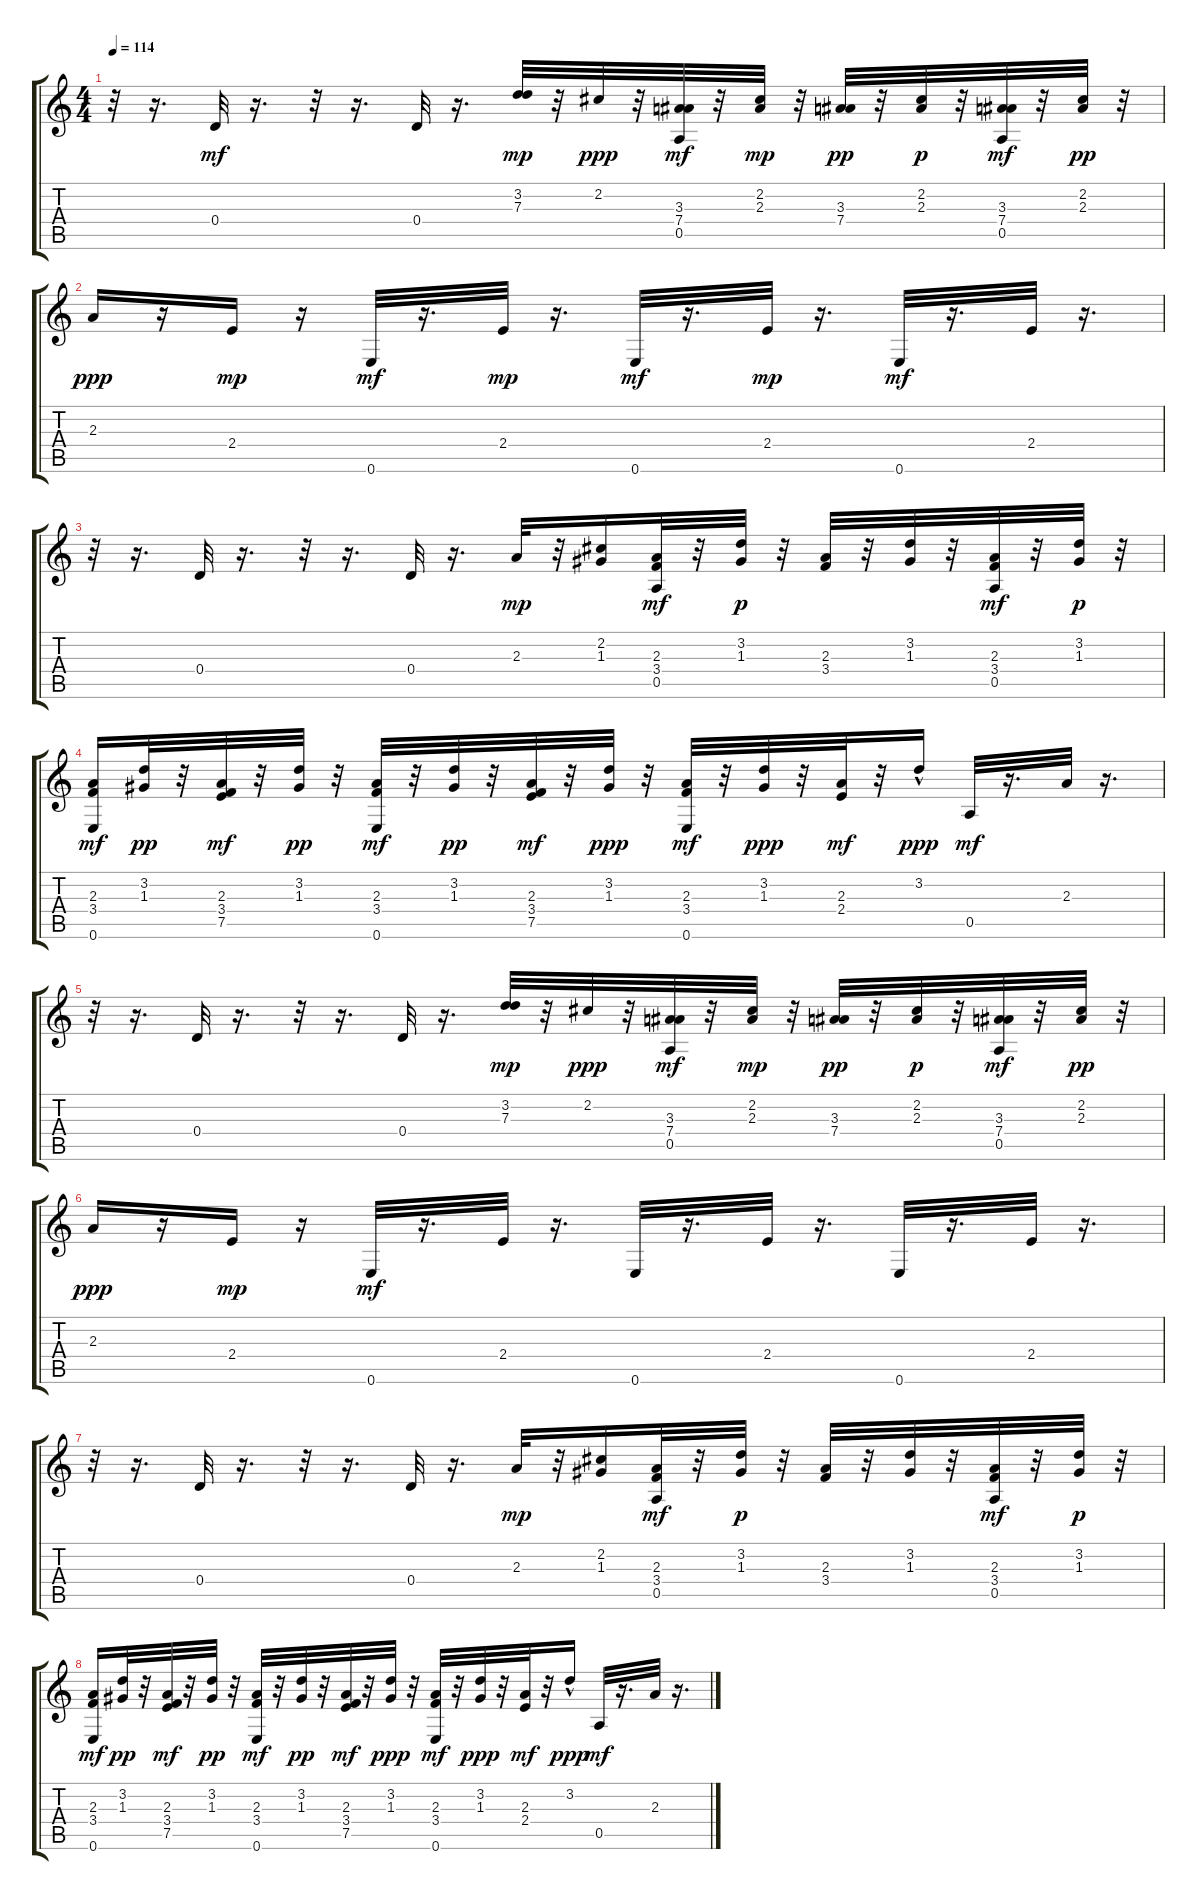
\track "" {instrument electricguitarmuted}
\staff {score tabs}
\tuning (E4 B3 G3 D3 A2 E2) {hide}
\ts (4 4)
\tempo 114
\clef g2
\ks c
r.32{dy mf} r.16{d} 0.4.32 r.16{d} r.32 r.16{d} 0.4.32 r.16{d} (3.2 7.3).32{dy mp} r.32 2.2.32{dy ppp} r.32 (3.3 7.4 0.5).32{dy mf} r.32 (2.2 2.3).32{dy mp} r.32 (3.3 7.4).32{dy pp} r.32 (2.2 2.3).32{dy p} r.32 (3.3 7.4 0.5).32{dy mf} r.32 (2.2 2.3).32{dy pp} r.32 |
2.3.16{dy ppp} r.16 2.4.16{dy mp} r.16 0.6.32{dy mf} r.16{d} 2.4.32{dy mp} r.16{d} 0.6.32{dy mf} r.16{d} 2.4.32{dy mp} r.16{d} 0.6.32{dy mf} r.16{d} 2.4.32 r.16{d} |
r.32 r.16{d} 0.4.32 r.16{d} r.32 r.16{d} 0.4.32 r.16{d} 2.3.32{dy mp} r.32 (2.2 1.3).16 (2.3 3.4 0.5).32{dy mf} r.32 (3.2 1.3).32{dy p} r.32 (2.3 3.4).32 r.32 (3.2 1.3).32 r.32 (2.3 3.4 0.5).32{dy mf} r.32 (3.2 1.3).32{dy p} r.32 |
(2.3 3.4 0.6).16{dy mf} (3.2 1.3).32{dy pp} r.32 (2.3 3.4 7.5).32{dy mf} r.32 (3.2 1.3).32{dy pp} r.32 (2.3 3.4 0.6).32{dy mf} r.32 (3.2 1.3).32{dy pp} r.32 (2.3 3.4 7.5).32{dy mf} r.32 (3.2 1.3).32{dy ppp} r.32 (2.3 3.4 0.6).32{dy mf} r.32 (3.2 1.3).32{dy ppp} r.32 (2.3 2.4).32{dy mf} r.32 3.2{hac}.16{dy ppp} 0.5.32{dy mf} r.16{d} 2.3.32 r.16{d} |
r.32 r.16{d} 0.4.32 r.16{d} r.32 r.16{d} 0.4.32 r.16{d} (3.2 7.3).32{dy mp} r.32 2.2.32{dy ppp} r.32 (3.3 7.4 0.5).32{dy mf} r.32 (2.2 2.3).32{dy mp} r.32 (3.3 7.4).32{dy pp} r.32 (2.2 2.3).32{dy p} r.32 (3.3 7.4 0.5).32{dy mf} r.32 (2.2 2.3).32{dy pp} r.32 |
2.3.16{dy ppp} r.16 2.4.16{dy mp} r.16 0.6.32{dy mf} r.16{d} 2.4.32 r.16{d} 0.6.32 r.16{d} 2.4.32 r.16{d} 0.6.32 r.16{d} 2.4.32 r.16{d} |
r.32 r.16{d} 0.4.32 r.16{d} r.32 r.16{d} 0.4.32 r.16{d} 2.3.32{dy mp} r.32 (2.2 1.3).16 (2.3 3.4 0.5).32{dy mf} r.32 (3.2 1.3).32{dy p} r.32 (2.3 3.4).32 r.32 (3.2 1.3).32 r.32 (2.3 3.4 0.5).32{dy mf} r.32 (3.2 1.3).32{dy p} r.32 |
(2.3 3.4 0.6).16{dy mf} (3.2 1.3).32{dy pp} r.32 (2.3 3.4 7.5).32{dy mf} r.32 (3.2 1.3).32{dy pp} r.32 (2.3 3.4 0.6).32{dy mf} r.32 (3.2 1.3).32{dy pp} r.32 (2.3 3.4 7.5).32{dy mf} r.32 (3.2 1.3).32{dy ppp} r.32 (2.3 3.4 0.6).32{dy mf} r.32 (3.2 1.3).32{dy ppp} r.32 (2.3 2.4).32{dy mf} r.32 3.2{hac}.16{dy ppp} 0.5.32{dy mf} r.16{d} 2.3.32 r.16{d}
